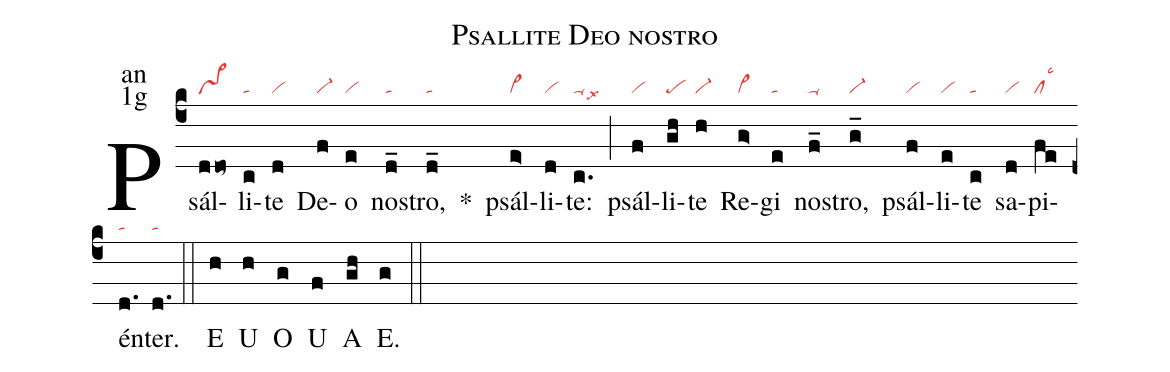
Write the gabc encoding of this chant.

name:Psallite Deo nostro;
office-part:an;
mode:1g;
nabc-lines:1;
%%
(c4) Psál(ddo~|vs>)li(c|ta)te(d|vi) De(f|vi-)o(e|vi) nos(d_|ta)tro,(d_|ta) <sp>*</sp>() psál(e>|vi>)li(d|vi)te:(c.|ta-lsx9) (;) psál(f|vi)li(gh|pe)te(h|vi-) Re(g>|vi>)gi(e|ta) nos(f_|ta-)tro,(g_|vi-) psál(f|vi)li(e|vi)te(c|ta) sa(d|vi)pi(fe|cllsc3)én(d.|ta)ter.(d.|ta) (::) <eu>E(h) U(h) O(g) U(f) A(gh) E.(g) </eu>(::)
